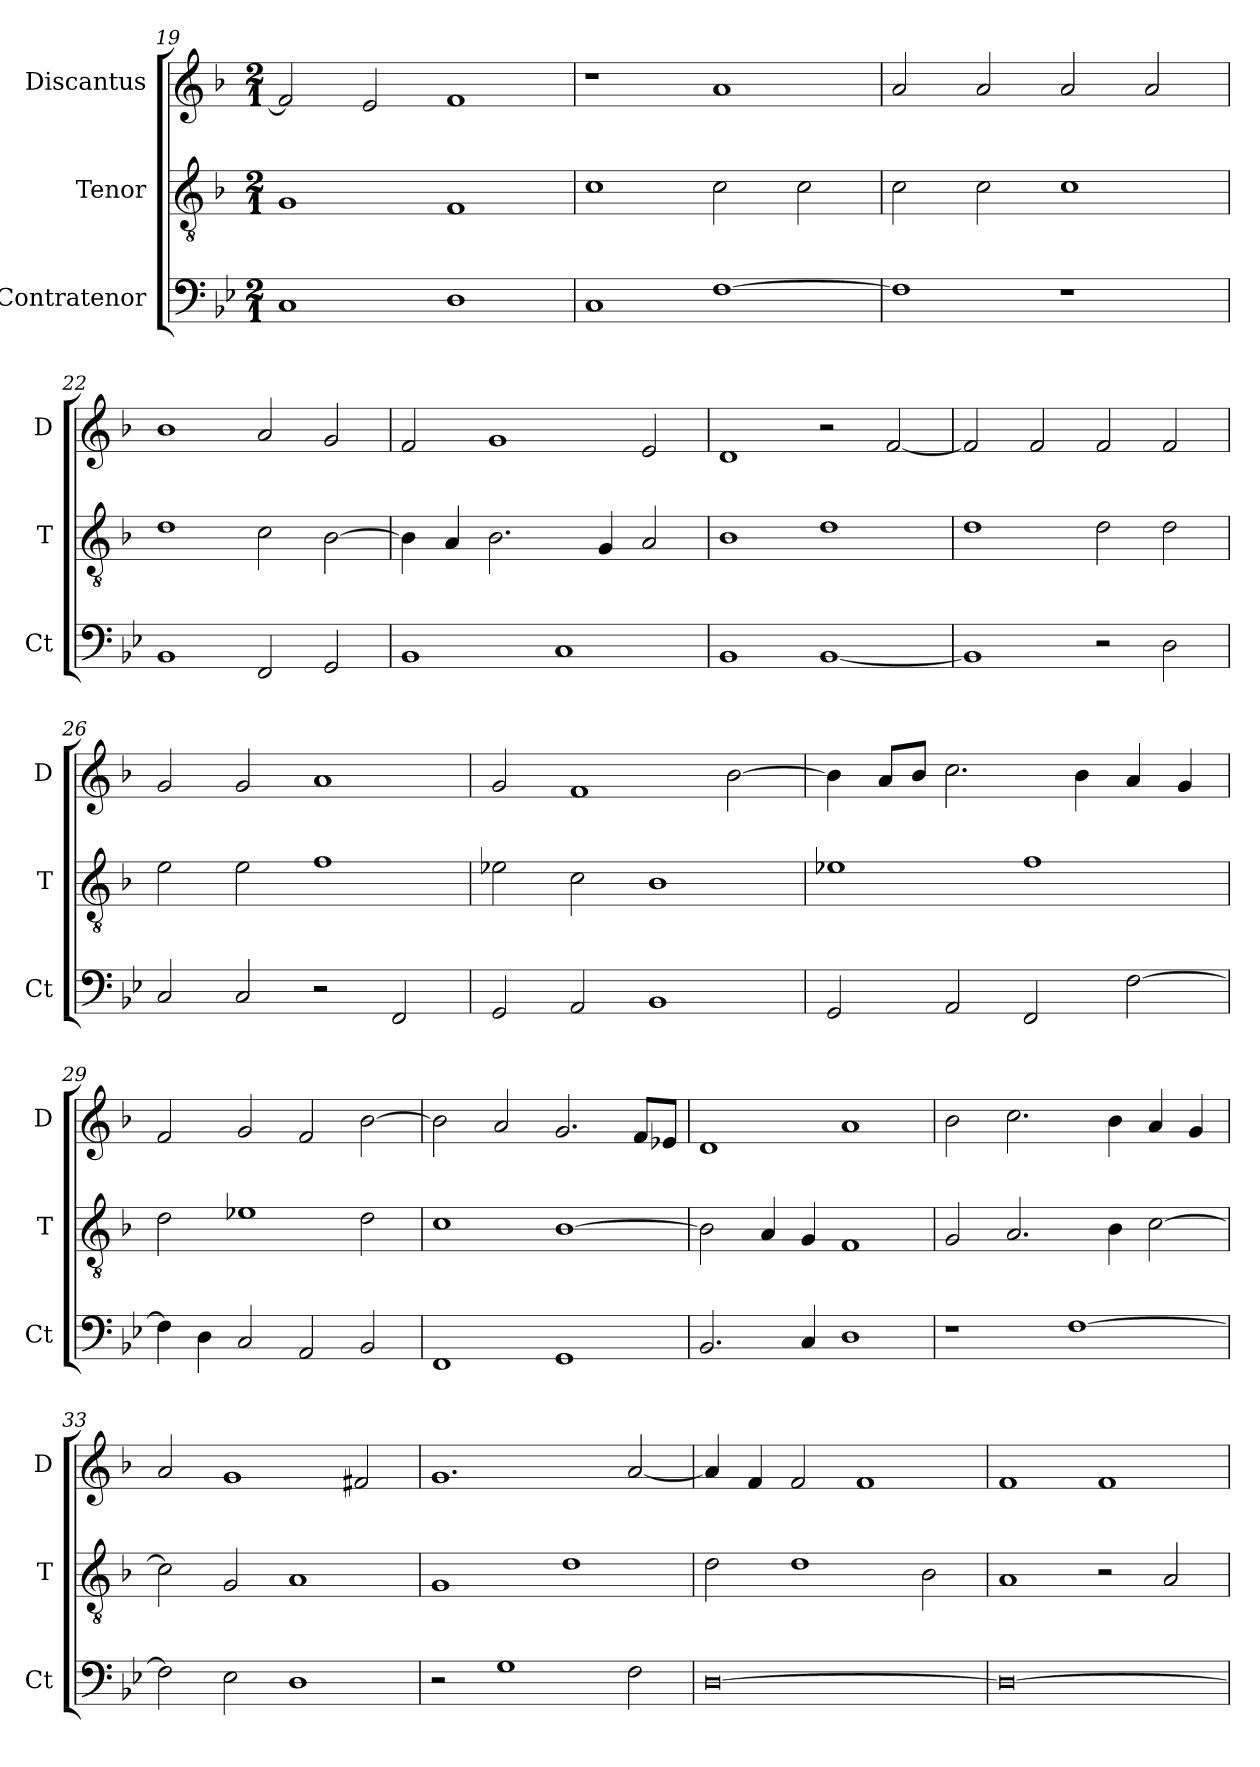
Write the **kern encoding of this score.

**kern	**kern	**kern
*part3	*part2	*part1
*staff3	*staff2	*staff1
*I"Contratenor	*I"Tenor	*I"Discantus
*I'Ct	*I'T	*I'D
*clefF4	*clefGv2	*clefG2
*k[b-e-]	*k[b-]	*k[b-]
*M2/1	*M2/1	*M2/1
=19	=19	=19
1C	1G	2f/]
.	.	2e/
1D	1F	1f
=20	=20	=20
1C	1c	1r
[1F	2c\	1a
.	2c\	.
=21	=21	=21
1F]	2c\	2a/
.	2c\	2a/
1r	1c	2a/
.	.	2a/
=22	=22	=22
1BB-	1d	1b-
2FF/	2c\	2a/
2GG/	[2B-\	2g/
=23	=23	=23
1BB-	4B-\]	2f/
.	4A/	.
.	2.B-\	1g
1C	.	.
.	4G/	.
.	2A/	2e/
=24	=24	=24
1BB-	1B-	1d
[1BB-	1d	2r
.	.	[2f/
=25	=25	=25
1BB-]	1d	2f/]
.	.	2f/
2r	2d\	2f/
2D\	2d\	2f/
=26	=26	=26
2C/	2e\	2g/
2C/	2e\	2g/
2r	1f	1a
2FF/	.	.
=27	=27	=27
2GG/	2e-X\	2g/
2AA/	2c\	1f
1BB-	1B-	.
.	.	[2b-\
=28	=28	=28
2GG/	1e-X	4b-\]
.	.	8a/L
.	.	8b-/J
2AA/	.	2.cc\
2FF/	1f	.
.	.	4b-\
[2F\	.	4a/
.	.	4g/
=29	=29	=29
4F\]	2d\	2f/
4D\	.	.
2C/	1e-X	2g/
2AA/	.	2f/
2BB-/	2d\	[2b-\
=30	=30	=30
1FF	1c	2b-\]
.	.	2a/
1GG	[1B-	2.g/
.	.	8f/L
.	.	8e-X/J
=31	=31	=31
2.BB-/	2B-\]	1d
.	4A/	.
4C/	4G/	.
1D	1F	1a
=32	=32	=32
1r	2G/	2b-\
.	2.A/	2.cc\
[1F	.	.
.	4B-\	4b-\
.	[2c\	4a/
.	.	4g/
=33	=33	=33
2F\]	2c\]	2a/
2E-\	2G/	1g
1D	1A	.
.	.	2f#X/
=34	=34	=34
2r	1G	1.g
1G	.	.
.	1d	.
2F\	.	[2a/
=35	=35	=35
[0D	2d\	4a/]
.	.	4f/
.	1d	2f/
.	.	1f
.	2B-\	.
=36	=36	=36
0D_	1A	1f
.	2r	1f
.	2A/	.
=	=	=
*-	*-	*-
